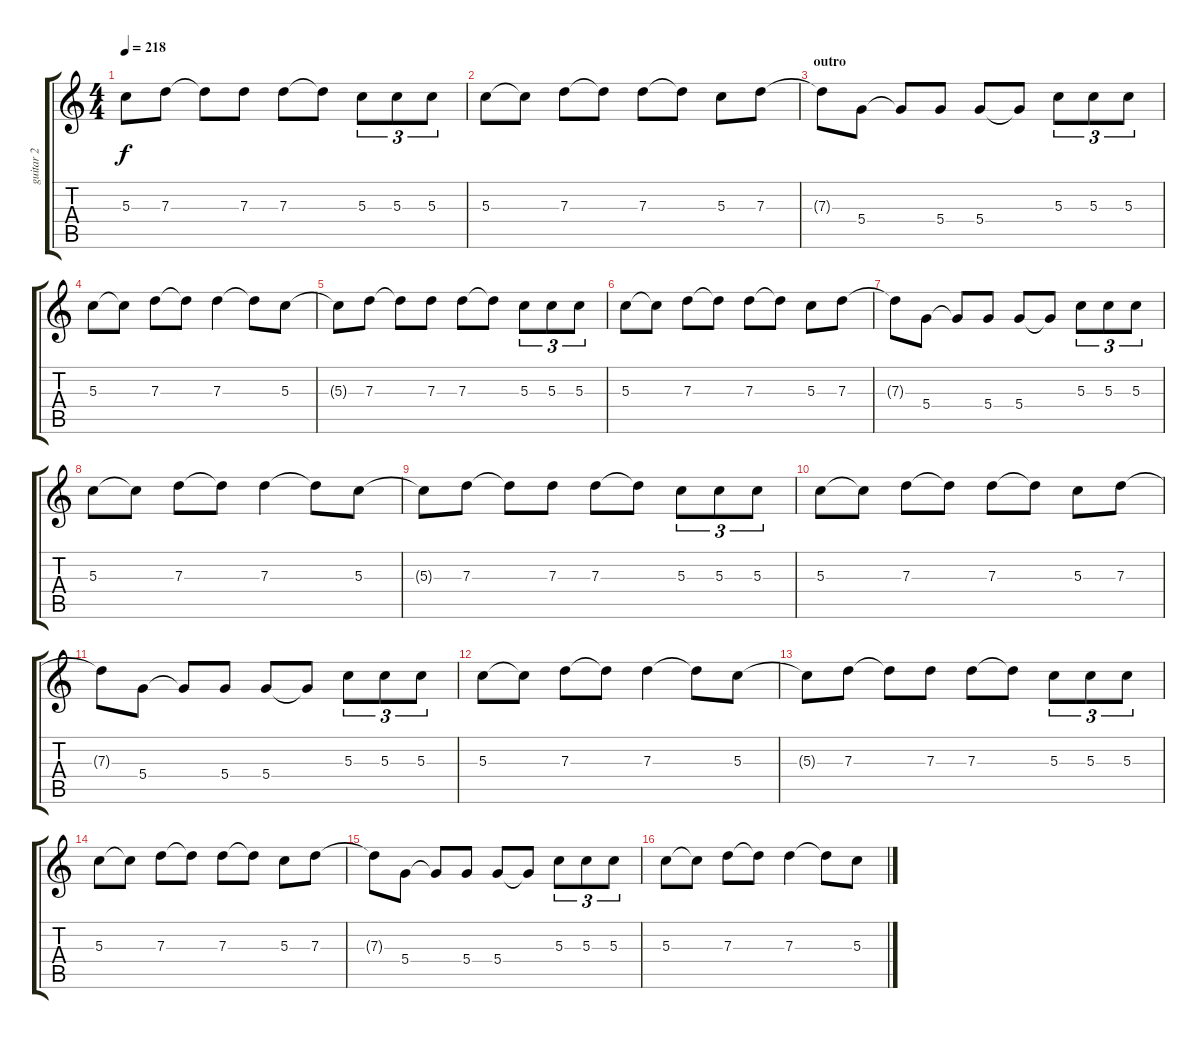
\track ("guitar 2" "guitar 2") {instrument electricguitarmuted}
\staff {score tabs}
\tuning (E4 B3 G3 D3 A2 E2) {hide}
\ts (4 4)
\tempo 218
\clef g2
\ks c
5.3{t}.8{dy f} 7.3.8 7.3{t}.8 7.3.8 7.3.8 7.3{t}.8 5.3.8{tu (3 2)} 5.3.8{tu (3 2)} 5.3.8{tu (3 2)} |
5.3.8 5.3{t}.8 7.3.8 7.3{t}.8 7.3.8 7.3{t}.8 5.3.8 7.3.8 |
\section ("" "outro")
7.3{t}.8 5.4.8 5.4{t}.8 5.4.8 5.4.8 5.4{t}.8 5.3.8{tu (3 2)} 5.3.8{tu (3 2)} 5.3.8{tu (3 2)} |
5.3.8 5.3{t}.8 7.3.8 7.3{t}.8 7.3.4 7.3{t}.8 5.3.8 |
5.3{t}.8 7.3.8 7.3{t}.8 7.3.8 7.3.8 7.3{t}.8 5.3.8{tu (3 2)} 5.3.8{tu (3 2)} 5.3.8{tu (3 2)} |
5.3.8 5.3{t}.8 7.3.8 7.3{t}.8 7.3.8 7.3{t}.8 5.3.8 7.3.8 |
7.3{t}.8 5.4.8 5.4{t}.8 5.4.8 5.4.8 5.4{t}.8 5.3.8{tu (3 2)} 5.3.8{tu (3 2)} 5.3.8{tu (3 2)} |
5.3.8 5.3{t}.8 7.3.8 7.3{t}.8 7.3.4 7.3{t}.8 5.3.8 |
5.3{t}.8 7.3.8 7.3{t}.8 7.3.8 7.3.8 7.3{t}.8 5.3.8{tu (3 2)} 5.3.8{tu (3 2)} 5.3.8{tu (3 2)} |
5.3.8 5.3{t}.8 7.3.8 7.3{t}.8 7.3.8 7.3{t}.8 5.3.8 7.3.8 |
7.3{t}.8 5.4.8 5.4{t}.8 5.4.8 5.4.8 5.4{t}.8 5.3.8{tu (3 2)} 5.3.8{tu (3 2)} 5.3.8{tu (3 2)} |
5.3.8 5.3{t}.8 7.3.8 7.3{t}.8 7.3.4 7.3{t}.8 5.3.8 |
5.3{t}.8 7.3.8 7.3{t}.8 7.3.8 7.3.8 7.3{t}.8 5.3.8{tu (3 2)} 5.3.8{tu (3 2)} 5.3.8{tu (3 2)} |
5.3.8 5.3{t}.8 7.3.8 7.3{t}.8 7.3.8 7.3{t}.8 5.3.8 7.3.8 |
7.3{t}.8 5.4.8 5.4{t}.8 5.4.8 5.4.8 5.4{t}.8 5.3.8{tu (3 2)} 5.3.8{tu (3 2)} 5.3.8{tu (3 2)} |
5.3.8 5.3{t}.8 7.3.8 7.3{t}.8 7.3.4 7.3{t}.8 5.3.8
